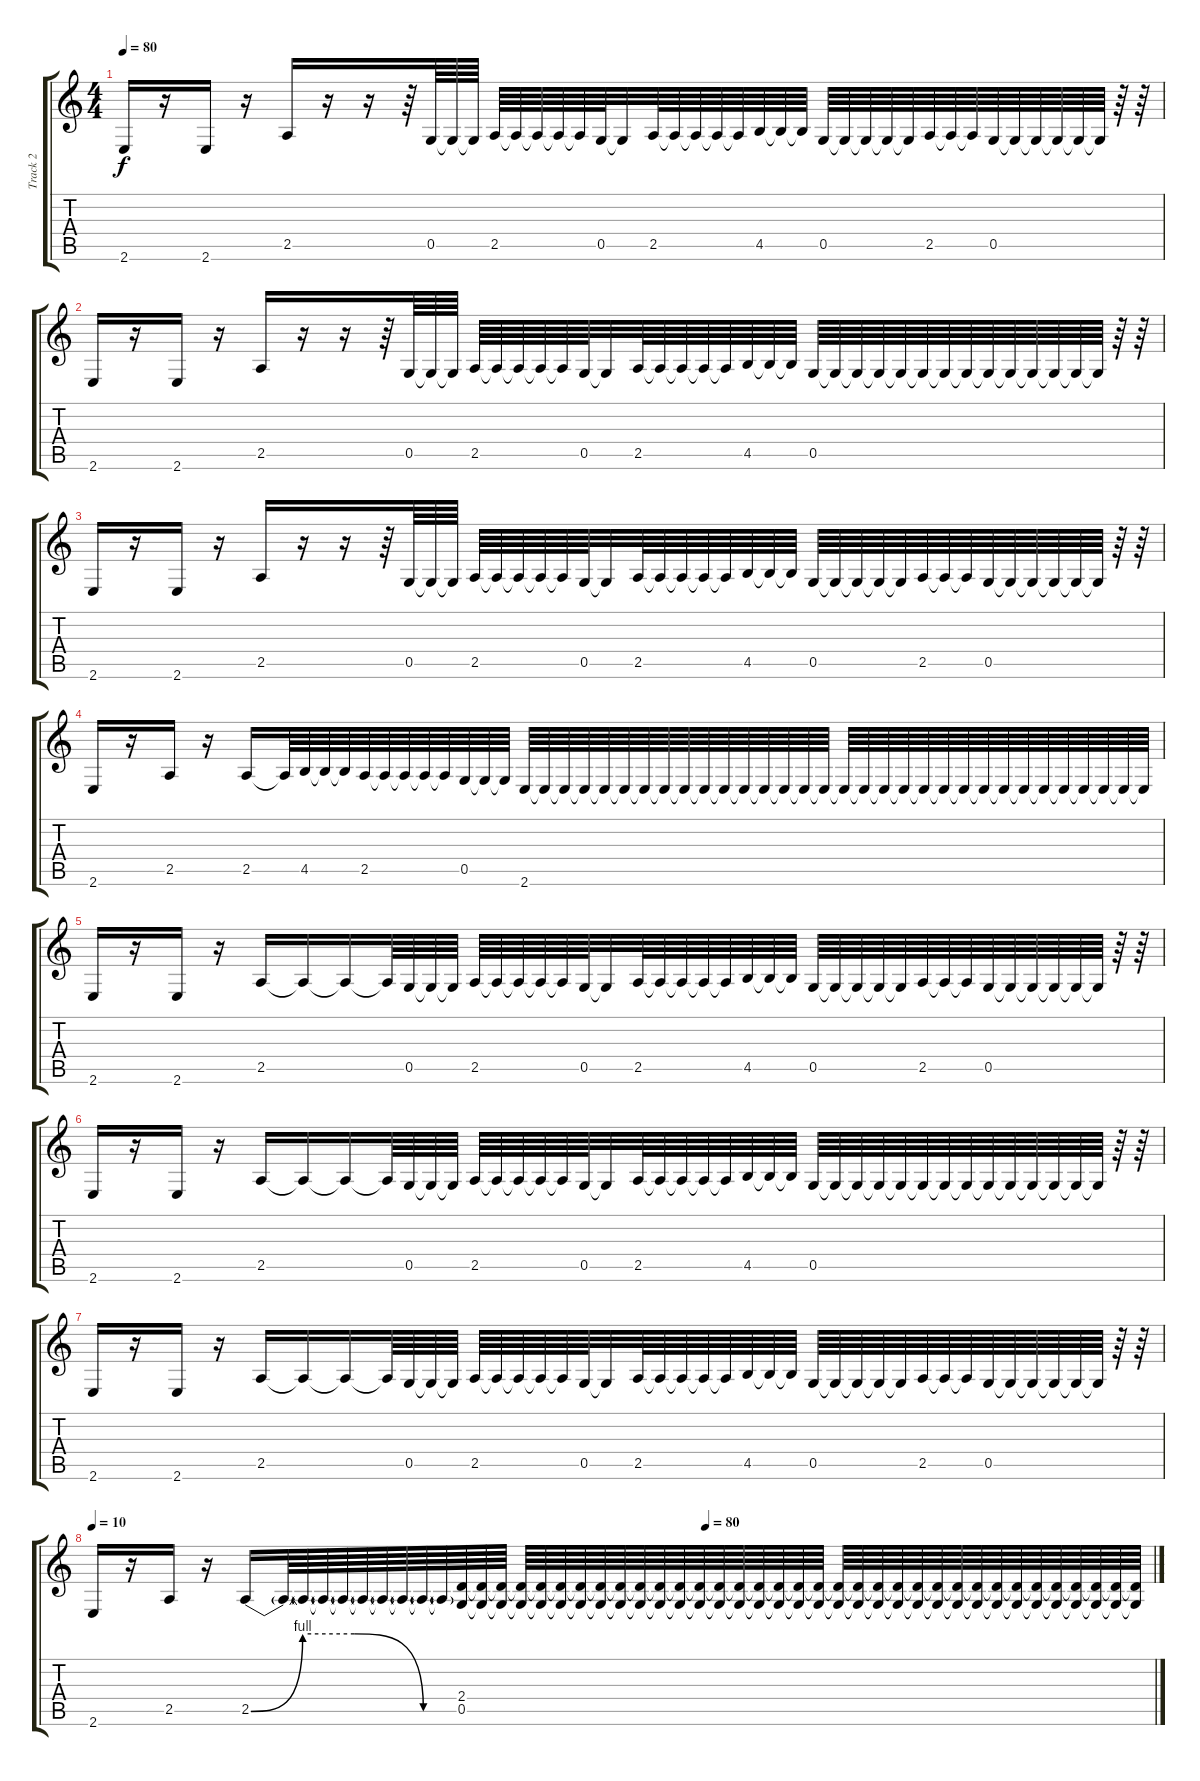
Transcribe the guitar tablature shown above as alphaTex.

\track ("Track 2" "Track 2") {instrument electricguitarmuted}
\staff {score tabs}
\tuning (D4 A3 F3 C3 G2 D2) {hide}
\ts (4 4)
\tempo 80
\clef g2
\ks c
2.6.16{dy f volume 12 instrument electricguitarmuted} r.16 2.6.16 r.16 2.5.16 r.16 r.16 r.64 0.5.64 0.5{t}.64 0.5{t}.64 2.5.64 2.5{t}.64 2.5{t}.64 2.5{t}.64 2.5{t}.64 0.5.64 0.5{t}.32 2.5.64 2.5{t}.64 2.5{t}.64 2.5{t}.64 2.5{t}.64 4.5.64 4.5{t}.64 4.5{t}.64 0.5.64 0.5{t}.64 0.5{t}.64 0.5{t}.64 0.5{t}.64 2.5.64 2.5{t}.64 2.5{t}.64 0.5.64 0.5{t}.64 0.5{t}.64 0.5{t}.64 0.5{t}.64 0.5{t}.64 r.64 r.64 |
2.6.16 r.16 2.6.16 r.16 2.5.16 r.16 r.16 r.64 0.5.64 0.5{t}.64 0.5{t}.64 2.5.64 2.5{t}.64 2.5{t}.64 2.5{t}.64 2.5{t}.64 0.5.64 0.5{t}.32 2.5.64 2.5{t}.64 2.5{t}.64 2.5{t}.64 2.5{t}.64 4.5.64 4.5{t}.64 4.5{t}.64 0.5.64 0.5{t}.64 0.5{t}.64 0.5{t}.64 0.5{t}.64 0.5{t}.64 0.5{t}.64 0.5{t}.64 0.5{t}.64 0.5{t}.64 0.5{t}.64 0.5{t}.64 0.5{t}.64 0.5{t}.64 r.64 r.64 |
2.6.16 r.16 2.6.16 r.16 2.5.16 r.16 r.16 r.64 0.5.64 0.5{t}.64 0.5{t}.64 2.5.64 2.5{t}.64 2.5{t}.64 2.5{t}.64 2.5{t}.64 0.5.64 0.5{t}.32 2.5.64 2.5{t}.64 2.5{t}.64 2.5{t}.64 2.5{t}.64 4.5.64 4.5{t}.64 4.5{t}.64 0.5.64 0.5{t}.64 0.5{t}.64 0.5{t}.64 0.5{t}.64 2.5.64 2.5{t}.64 2.5{t}.64 0.5.64 0.5{t}.64 0.5{t}.64 0.5{t}.64 0.5{t}.64 0.5{t}.64 r.64 r.64 |
2.6.16 r.16 2.5.16 r.16 2.5.16 2.5{t}.64 4.5.64 4.5{t}.64 4.5{t}.64 2.5.64 2.5{t}.64 2.5{t}.64 2.5{t}.64 2.5{t}.64 0.5.64 0.5{t}.64 0.5{t}.64 2.6.64 2.6{t}.64 2.6{t}.64 2.6{t}.64 2.6{t}.64 2.6{t}.64 2.6{t}.64 2.6{t}.64 2.6{t}.64 2.6{t}.64 2.6{t}.64 2.6{t}.64 2.6{t}.64 2.6{t}.64 2.6{t}.64 2.6{t}.64 2.6{t}.64 2.6{t}.64 2.6{t}.64 2.6{t}.64 2.6{t}.64 2.6{t}.64 2.6{t}.64 2.6{t}.64 2.6{t}.64 2.6{t}.64 2.6{t}.64 2.6{t}.64 2.6{t}.64 2.6{t}.64 2.6{t}.64 2.6{t}.64 |
2.6.16{volume 12 instrument distortionguitar} r.16 2.6.16 r.16 2.5.16 2.5{t}.16 2.5{t}.16 2.5{t}.64 0.5.64 0.5{t}.64 0.5{t}.64 2.5.64 2.5{t}.64 2.5{t}.64 2.5{t}.64 2.5{t}.64 0.5.64 0.5{t}.32 2.5.64 2.5{t}.64 2.5{t}.64 2.5{t}.64 2.5{t}.64 4.5.64 4.5{t}.64 4.5{t}.64 0.5.64 0.5{t}.64 0.5{t}.64 0.5{t}.64 0.5{t}.64 2.5.64 2.5{t}.64 2.5{t}.64 0.5.64 0.5{t}.64 0.5{t}.64 0.5{t}.64 0.5{t}.64 0.5{t}.64 r.64 r.64 |
2.6.16 r.16 2.6.16 r.16 2.5.16 2.5{t}.16 2.5{t}.16 2.5{t}.64 0.5.64 0.5{t}.64 0.5{t}.64 2.5.64 2.5{t}.64 2.5{t}.64 2.5{t}.64 2.5{t}.64 0.5.64 0.5{t}.32 2.5.64 2.5{t}.64 2.5{t}.64 2.5{t}.64 2.5{t}.64 4.5.64 4.5{t}.64 4.5{t}.64 0.5.64 0.5{t}.64 0.5{t}.64 0.5{t}.64 0.5{t}.64 0.5{t}.64 0.5{t}.64 0.5{t}.64 0.5{t}.64 0.5{t}.64 0.5{t}.64 0.5{t}.64 0.5{t}.64 0.5{t}.64 r.64 r.64 |
2.6.16 r.16 2.6.16 r.16 2.5.16 2.5{t}.16 2.5{t}.16 2.5{t}.64 0.5.64 0.5{t}.64 0.5{t}.64 2.5.64 2.5{t}.64 2.5{t}.64 2.5{t}.64 2.5{t}.64 0.5.64 0.5{t}.32 2.5.64 2.5{t}.64 2.5{t}.64 2.5{t}.64 2.5{t}.64 4.5.64 4.5{t}.64 4.5{t}.64 0.5.64 0.5{t}.64 0.5{t}.64 0.5{t}.64 0.5{t}.64 2.5.64 2.5{t}.64 2.5{t}.64 0.5.64 0.5{t}.64 0.5{t}.64 0.5{t}.64 0.5{t}.64 0.5{t}.64 r.64 r.64 |
\tempo 10
\tempo (80 0.578125)
2.6.16 r.16 2.5.16 r.16 2.5{be (custom 0 0 15 4 30 4 50 0 60 0)}.16 2.5{t}.64 2.5{t}.64 2.5{t}.64 2.5{t}.64 2.5{t}.64 2.5{t}.64 2.5{t}.64 2.5{t}.64 2.5{t}.64 (2.4 0.5).64 (2.4{t} 0.5{t}).64 (2.4{t} 0.5{t}).64 (2.4{t} 0.5{t}).64 (2.4{t} 0.5{t}).64 (2.4{t} 0.5{t}).64 (2.4{t} 0.5{t}).64 (2.4{t} 0.5{t}).64 (2.4{t} 0.5{t}).64 (2.4{t} 0.5{t}).64 (2.4{t} 0.5{t}).64 (2.4{t} 0.5{t}).64 (2.4{t} 0.5{t}).64 (2.4{t} 0.5{t}).64 (2.4{t} 0.5{t}).64 (2.4{t} 0.5{t}).64 (2.4{t} 0.5{t}).64 (2.4{t} 0.5{t}).64 (2.4{t} 0.5{t}).64 (2.4{t} 0.5{t}).64 (2.4{t} 0.5{t}).64 (2.4{t} 0.5{t}).64 (2.4{t} 0.5{t}).64 (2.4{t} 0.5{t}).64 (2.4{t} 0.5{t}).64 (2.4{t} 0.5{t}).64 (2.4{t} 0.5{t}).64 (2.4{t} 0.5{t}).64 (2.4{t} 0.5{t}).64 (2.4{t} 0.5{t}).64 (2.4{t} 0.5{t}).64 (2.4{t} 0.5{t}).64 (2.4{t} 0.5{t}).64 (2.4{t} 0.5{t}).64 (2.4{t} 0.5{t}).64
